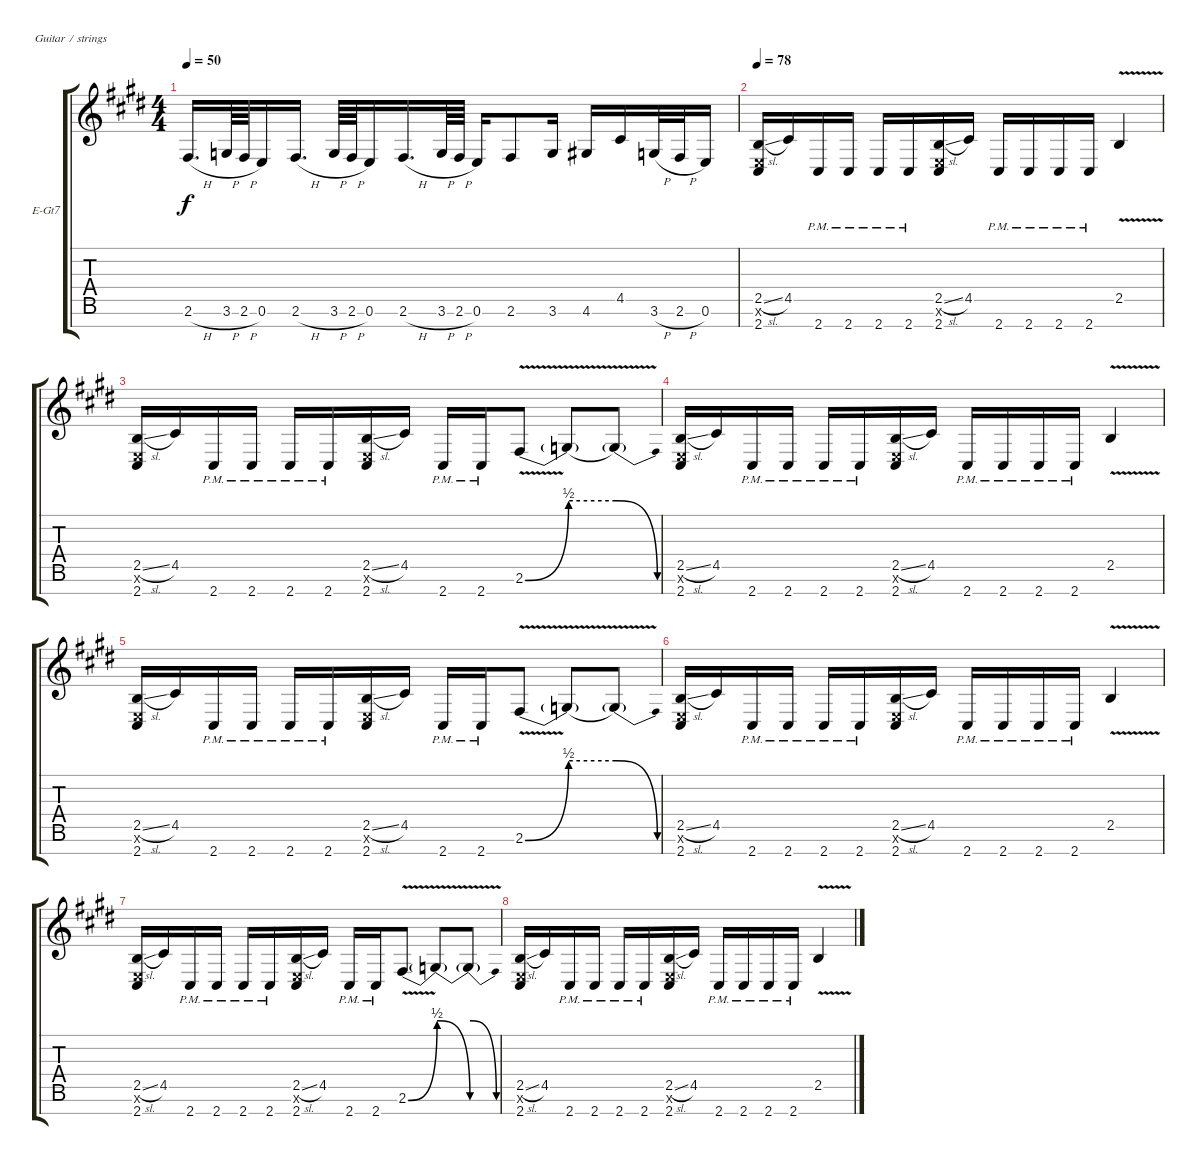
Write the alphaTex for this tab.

\bracketExtendMode groupsimilarinstruments
\firstSystemTrackNameOrientation horizontal
\otherSystemsTrackNameOrientation horizontal
\track ("Guitar 1" "E-Gt7") {instrument distortionguitar}
\staff {score tabs}
\tuning (E4 B3 G3 D3 A2 E2 B1)
\ts (4 4)
\tempo 50
\clef g2
\ks c#minor
2.6{h}.16{d dy f} 3.6{h}.64 2.6{h}.64 0.6.16 2.6{h}.16{d} 3.6{h}.64 2.6{h}.64 0.6.16 2.6{h}.16{d} 3.6{h}.64 2.6{h}.64 0.6.16 2.6.8 3.6.16 4.6.16 4.5.16 3.6{h}.32 2.6{h}.32 0.6.16 |
\tempo 78
(2.5{sl} 0.6{x} 2.7).16 4.5.16 2.7{pm}.16 2.7{pm}.16 2.7{pm}.16 2.7{pm}.16 (2.5{sl} 0.6{x} 2.7).16 4.5.16 2.7{pm}.16 2.7{pm}.16 2.7{pm}.16 2.7{pm}.16 2.5{v}.4 |
(2.5{sl} 0.6{x} 2.7).16 4.5.16 2.7{pm}.16 2.7{pm}.16 2.7{pm}.16 2.7{pm}.16 (2.5{sl} 0.6{x} 2.7).16 4.5.16 2.7{pm}.16 2.7{pm}.16 2.6{be (bend 0 0 60 2) v}.8 2.6{be (hold 0 2 60 2) v t}.8 2.6{be (release 0 2 60 0) t}.8 |
(2.5{sl} 0.6{x} 2.7).16 4.5.16 2.7{pm}.16 2.7{pm}.16 2.7{pm}.16 2.7{pm}.16 (2.5{sl} 0.6{x} 2.7).16 4.5.16 2.7{pm}.16 2.7{pm}.16 2.7{pm}.16 2.7{pm}.16 2.5{v}.4 |
(2.5{sl} 0.6{x} 2.7).16 4.5.16 2.7{pm}.16 2.7{pm}.16 2.7{pm}.16 2.7{pm}.16 (2.5{sl} 0.6{x} 2.7).16 4.5.16 2.7{pm}.16 2.7{pm}.16 2.6{be (bend 0 0 60 2) v}.8 2.6{be (hold 0 2 60 2) v t}.8 2.6{be (release 0 2 60 0) t}.8 |
(2.5{sl} 0.6{x} 2.7).16 4.5.16 2.7{pm}.16 2.7{pm}.16 2.7{pm}.16 2.7{pm}.16 (2.5{sl} 0.6{x} 2.7).16 4.5.16 2.7{pm}.16 2.7{pm}.16 2.7{pm}.16 2.7{pm}.16 2.5{v}.4 |
(2.5{sl} 0.6{x} 2.7).16 4.5.16 2.7{pm}.16 2.7{pm}.16 2.7{pm}.16 2.7{pm}.16 (2.5{sl} 0.6{x} 2.7).16 4.5.16 2.7{pm}.16 2.7{pm}.16 2.6{be (bend 0 0 60 2) v}.8 2.6{be (release 0 2 60 0) t}.8 2.6{be (release 0 2 60 0) v t}.8 |
(2.5{sl} 0.6{x} 2.7).16 4.5.16 2.7{pm}.16 2.7{pm}.16 2.7{pm}.16 2.7{pm}.16 (2.5{sl} 0.6{x} 2.7).16 4.5.16 2.7{pm}.16 2.7{pm}.16 2.7{pm}.16 2.7{pm}.16 2.5{v}.4
